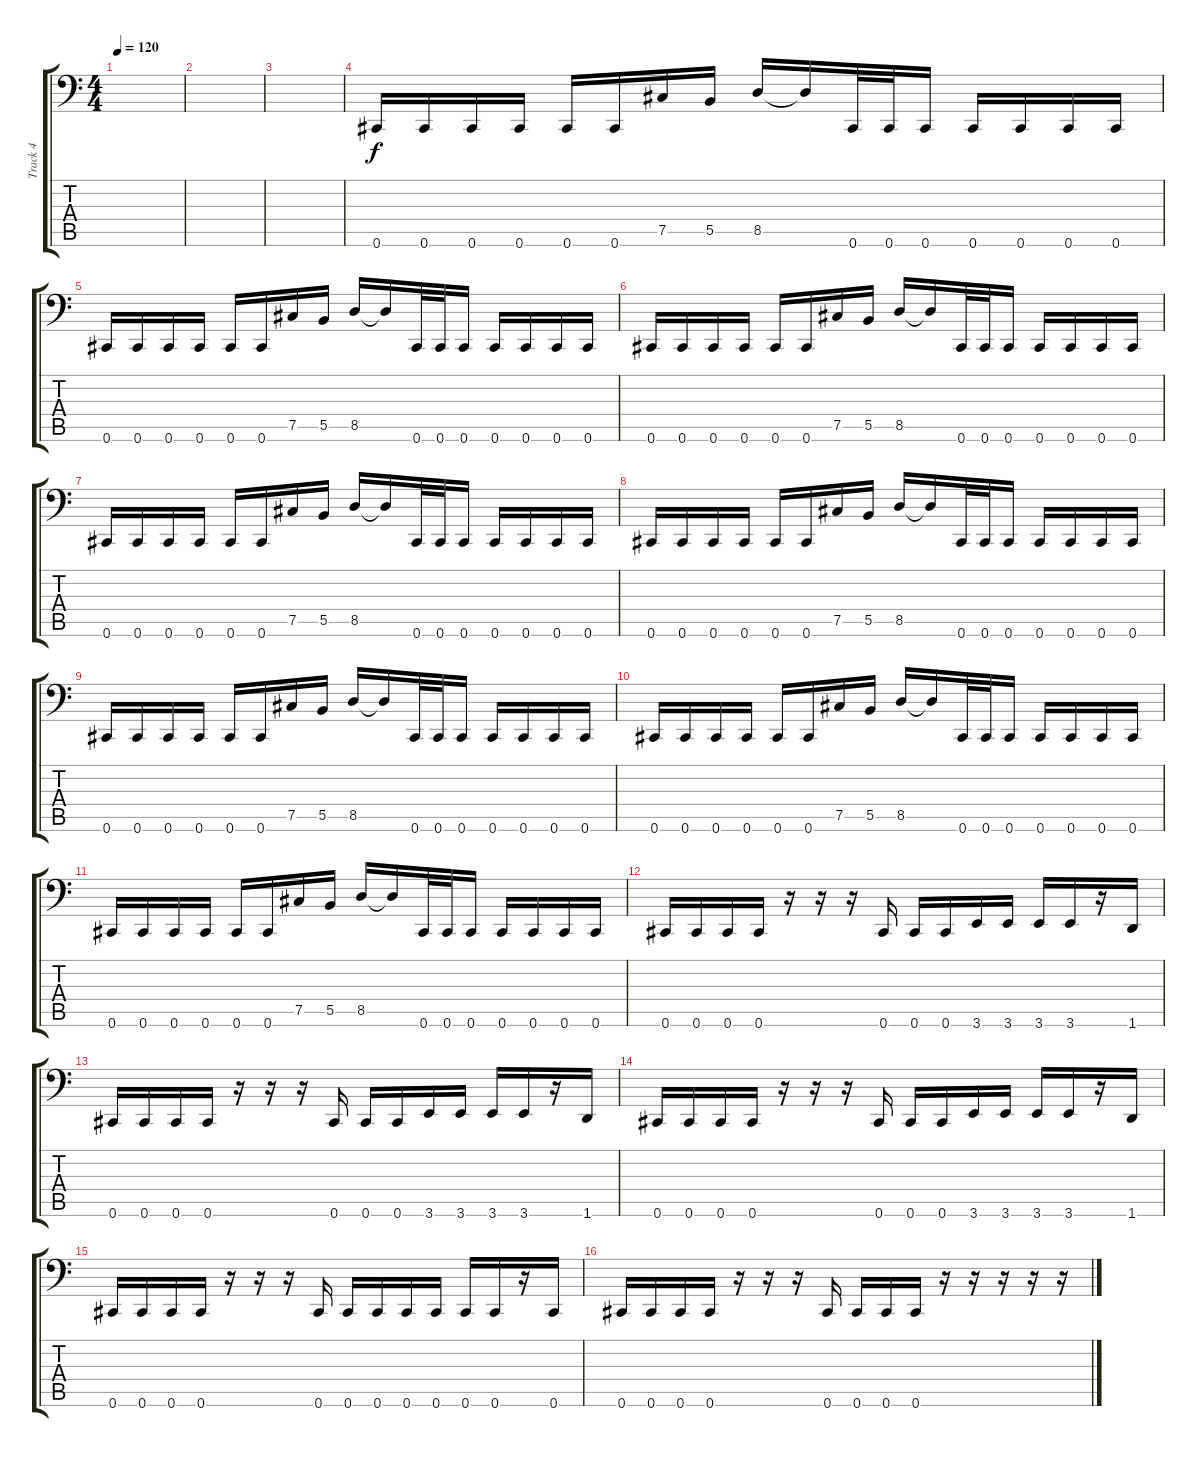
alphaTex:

\track ("Track 4" "Track 4") {instrument synthbass2}
\staff {score tabs}
\tuning (Db3 Ab2 E2 B1 Gb1 Db1) {hide}
\ts (4 4)
\tempo 120
\clef f4
\ks c
|
|
|
0.6.16 0.6.16 0.6.16 0.6.16 0.6.16 0.6.16 7.5.16 5.5.16 8.5.16 8.5{t}.16 0.6.32 0.6.32 0.6.16 0.6.16 0.6.16 0.6.16 0.6.16 |
0.6.16 0.6.16 0.6.16 0.6.16 0.6.16 0.6.16 7.5.16 5.5.16 8.5.16 8.5{t}.16 0.6.32 0.6.32 0.6.16 0.6.16 0.6.16 0.6.16 0.6.16 |
0.6.16 0.6.16 0.6.16 0.6.16 0.6.16 0.6.16 7.5.16 5.5.16 8.5.16 8.5{t}.16 0.6.32 0.6.32 0.6.16 0.6.16 0.6.16 0.6.16 0.6.16 |
0.6.16 0.6.16 0.6.16 0.6.16 0.6.16 0.6.16 7.5.16 5.5.16 8.5.16 8.5{t}.16 0.6.32 0.6.32 0.6.16 0.6.16 0.6.16 0.6.16 0.6.16 |
0.6.16 0.6.16 0.6.16 0.6.16 0.6.16 0.6.16 7.5.16 5.5.16 8.5.16 8.5{t}.16 0.6.32 0.6.32 0.6.16 0.6.16 0.6.16 0.6.16 0.6.16 |
0.6.16 0.6.16 0.6.16 0.6.16 0.6.16 0.6.16 7.5.16 5.5.16 8.5.16 8.5{t}.16 0.6.32 0.6.32 0.6.16 0.6.16 0.6.16 0.6.16 0.6.16 |
0.6.16 0.6.16 0.6.16 0.6.16 0.6.16 0.6.16 7.5.16 5.5.16 8.5.16 8.5{t}.16 0.6.32 0.6.32 0.6.16 0.6.16 0.6.16 0.6.16 0.6.16 |
0.6.16 0.6.16 0.6.16 0.6.16 0.6.16 0.6.16 7.5.16 5.5.16 8.5.16 8.5{t}.16 0.6.32 0.6.32 0.6.16 0.6.16 0.6.16 0.6.16 0.6.16 |
0.6.16 0.6.16 0.6.16 0.6.16 r.16 r.16 r.16 0.6.16 0.6.16 0.6.16 3.6.16 3.6.16 3.6.16 3.6.16 r.16 1.6.16 |
0.6.16 0.6.16 0.6.16 0.6.16 r.16 r.16 r.16 0.6.16 0.6.16 0.6.16 3.6.16 3.6.16 3.6.16 3.6.16 r.16 1.6.16 |
0.6.16 0.6.16 0.6.16 0.6.16 r.16 r.16 r.16 0.6.16 0.6.16 0.6.16 3.6.16 3.6.16 3.6.16 3.6.16 r.16 1.6.16 |
0.6.16 0.6.16 0.6.16 0.6.16 r.16 r.16 r.16 0.6.16 0.6.16 0.6.16 0.6.16 0.6.16 0.6.16 0.6.16 r.16 0.6.16 |
0.6.16 0.6.16 0.6.16 0.6.16 r.16 r.16 r.16 0.6.16 0.6.16 0.6.16 0.6.16 r.16 r.16 r.16 r.16 r.16
